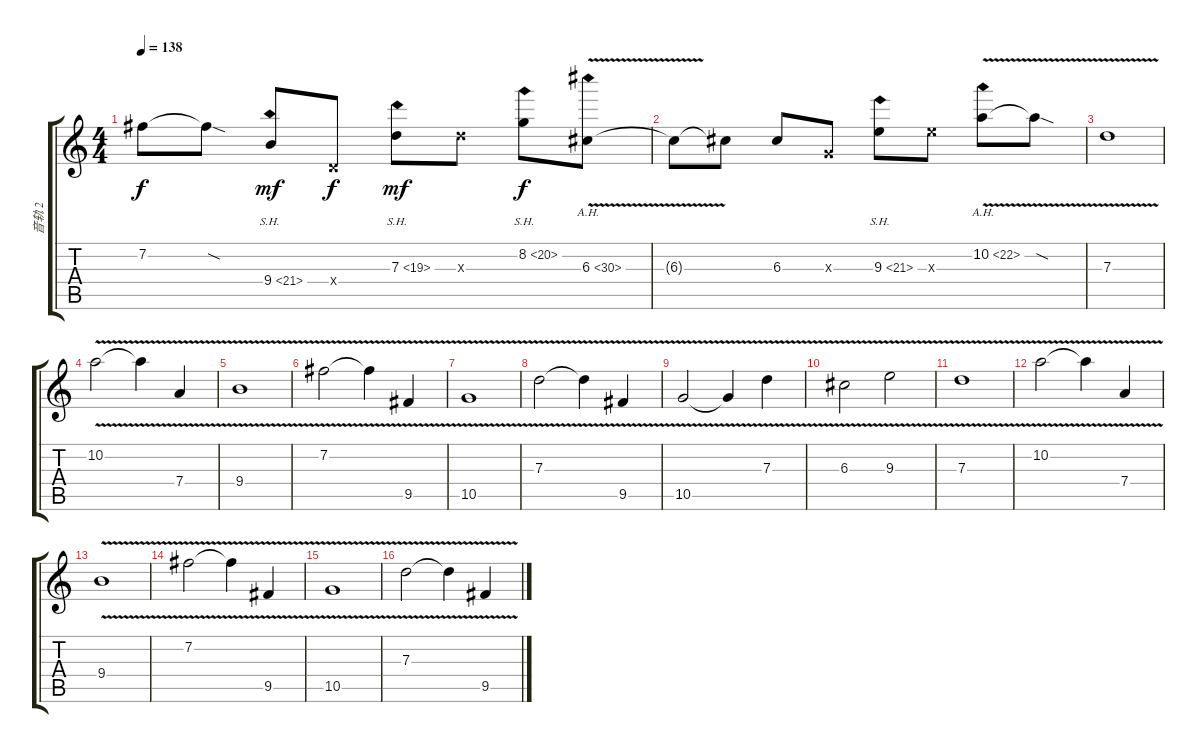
\track ("音轨 2" "音轨 2") {instrument overdrivenguitar}
\staff {score tabs}
\tuning (E4 B3 G3 D3 A2 E2) {hide}
\ts (4 4)
\tempo 138
\clef g2
\ks c
7.2{t}.8{dy f} 7.2{sod t}.8 9.4{sh 12}.8{dy mf} 0.4{x}.8{dy f} 7.3{sh 12}.8{dy mf} 7.3{x}.8 8.2{sh 12}.8{dy f} 6.3{ah 24 v}.8 |
6.3{t}.8 6.3{t}.8 6.3.8 0.3{x}.8 9.3{sh 12}.8 9.3{x}.8 10.2{ah 12 v}.8 10.2{sod t}.8{txt ""} |
7.3{v}.1 |
10.2{v}.2 10.2{t}.4 7.4{v}.4 |
9.4{v}.1 |
7.2{v}.2 7.2{v t}.4 9.5{v}.4 |
10.5{v}.1 |
7.3{v}.2 7.3{v t}.4 9.5{v}.4 |
10.5{v}.2 10.5{t}.4 7.3{v}.4 |
6.3{v}.2 9.3{v}.2 |
7.3{v}.1 |
10.2{v}.2 10.2{t}.4 7.4{v}.4 |
9.4{v}.1 |
7.2{v}.2 7.2{v t}.4 9.5{v}.4 |
10.5{v}.1 |
7.3{v}.2 7.3{v t}.4 9.5{v}.4
